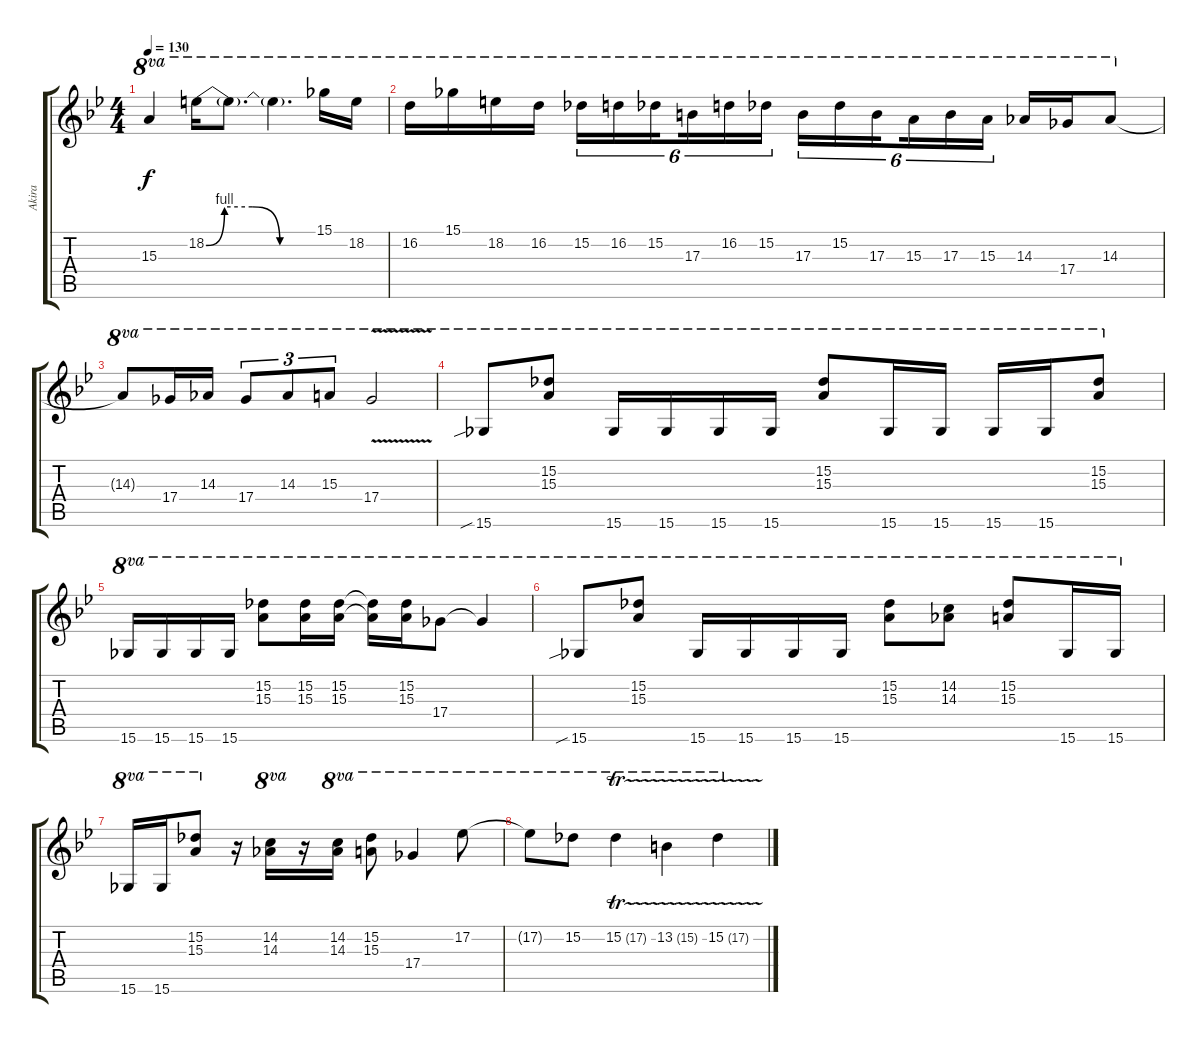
\track ("Akira" "Akira") {instrument distortionguitar}
\staff {score tabs}
\tuning (Eb4 Bb3 Gb3 Db3 Ab2 Eb2) {hide}
\ts (4 4)
\tempo 130
\clef g2
\ks bb
15.3{t}.4{ot 8va dy f} 18.2{be (custom 0 0 10 4 25 4 40 0 60 0)}.16{ot 8va} 18.2{t}.8{d ot 8va} 18.2{t}.4{d ot 8va} 15.1.16{ot 8va} 18.2.16{ot 8va} |
16.2.16{ot 8va} 15.1.16{ot 8va} 18.2.16{ot 8va} 16.2.16{ot 8va} 15.2.16{tu (6 4) ot 8va} 16.2.16{tu (6 4) ot 8va} 15.2.16{tu (6 4) ot 8va beam splitsecondary} 17.3.16{tu (6 4) ot 8va} 16.2.16{tu (6 4) ot 8va} 15.2.16{tu (6 4) ot 8va} 17.3.16{tu (6 4) ot 8va} 15.2.16{tu (6 4) ot 8va} 17.3.16{tu (6 4) ot 8va beam splitsecondary} 15.3.16{tu (6 4) ot 8va} 17.3.16{tu (6 4) ot 8va} 15.3.16{tu (6 4) ot 8va} 14.3.16{ot 8va} 17.4.16{ot 8va} 14.3.8{ot 8va} |
14.3{t}.8{ot 8va} 17.4.16{ot 8va} 14.3.16{ot 8va} 17.4.8{tu (3 2) ot 8va} 14.3.8{tu (3 2) ot 8va} 15.3.8{tu (3 2) ot 8va} 17.4{v}.2{ot 8va} |
15.6{sib}.8{ot 8va} (15.2 15.3).8{ot 8va} 15.6.16{ot 8va} 15.6.16{ot 8va} 15.6.16{ot 8va} 15.6.16{ot 8va} (15.2 15.3).8{ot 8va} 15.6.16{ot 8va} 15.6.16{ot 8va} 15.6.16{ot 8va} 15.6.16{ot 8va} (15.2 15.3).8{ot 8va} |
15.6.16{ot 8va} 15.6.16{ot 8va} 15.6.16{ot 8va} 15.6.16{ot 8va} (15.2 15.3).8{ot 8va} (15.2 15.3).16{ot 8va} (15.2 15.3).16{ot 8va} (15.2{t} 15.3{t}).16{ot 8va} (15.2 15.3).16{ot 8va} 17.4.8{ot 8va} 17.4{t}.4{ot 8va} |
15.6{sib}.8{ot 8va} (15.2 15.3).8{ot 8va} 15.6.16{ot 8va} 15.6.16{ot 8va} 15.6.16{ot 8va} 15.6.16{ot 8va} (15.2 15.3).8{ot 8va} (14.2 14.3).8{ot 8va} (15.2 15.3).8{ot 8va} 15.6.16{ot 8va} 15.6.16{ot 8va} |
15.6.16{ot 8va} 15.6.16{ot 8va} (15.2 15.3).8{ot 8va} r.16 (14.2 14.3).16{ot 8va} r.16 (14.2 14.3).16{ot 8va} (15.2 15.3).8{ot 8va} 17.4.4{ot 8va} 17.2.8{ot 8va} |
17.2{t}.8{ot 8va} 15.2.8{ot 8va} 15.2{tr (17 32)}.4{ot 8va} 13.2{tr (15 32)}.4{ot 8va} 15.2{tr (17 32)}.4{ot 8va}
